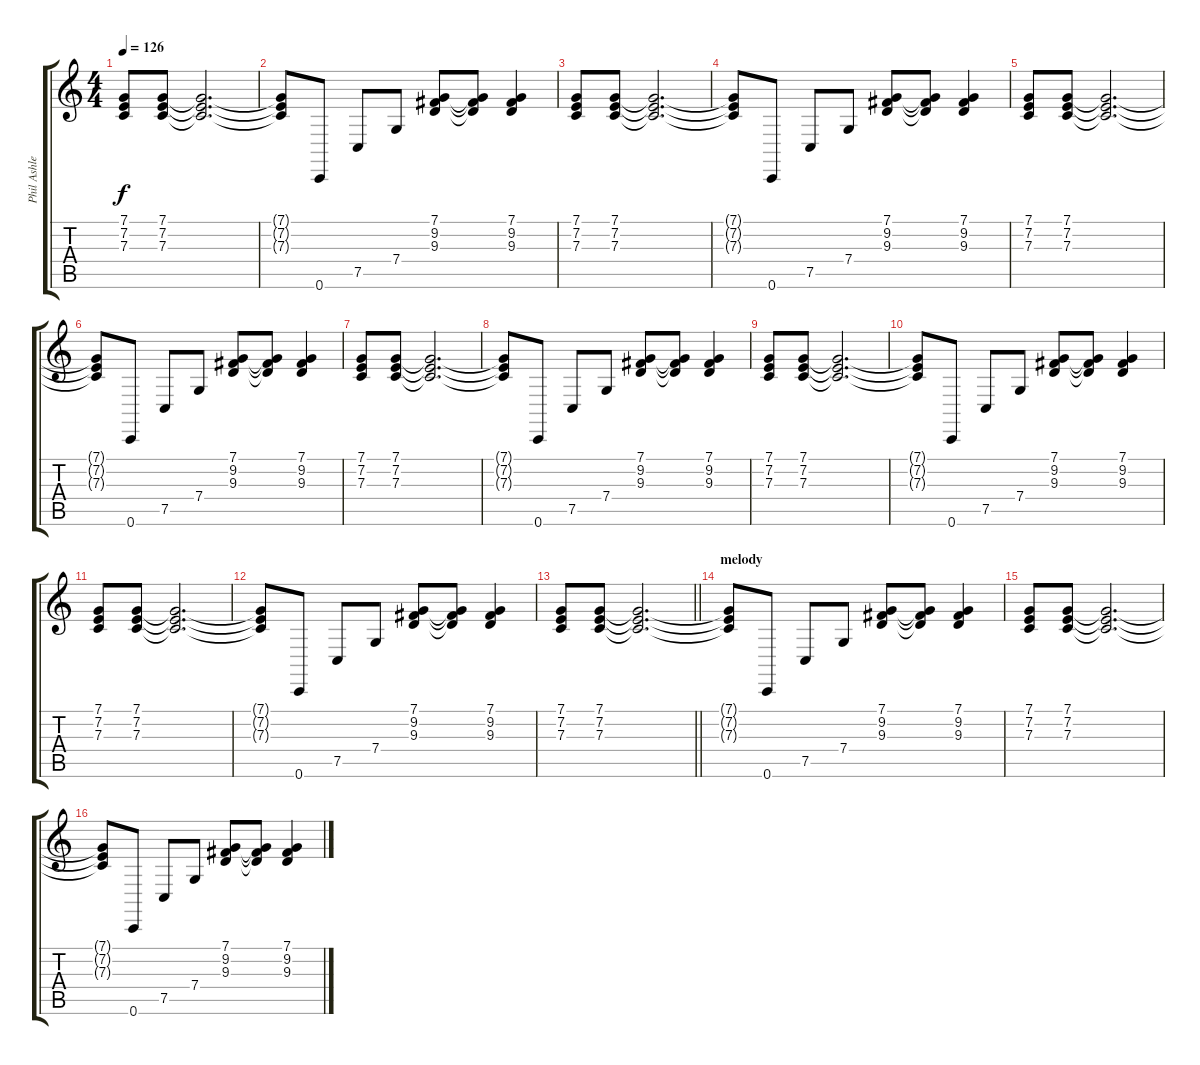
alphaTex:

\track ("Phil Ashley - keyboards" "Phil Ashle") {instrument electricgrandpiano}
\staff {score tabs}
\tuning (C4 A3 F3 C3 F2 C2) {hide}
\ts (4 4)
\tempo 126
\clef g2
\ks c
(7.1 7.2 7.3).8{dy f} (7.1 7.2 7.3).8 (7.1{t} 7.2{t} 7.3{t}).2{d} |
(7.1{t} 7.2{t} 7.3{t}).8 0.6.8 7.5.8 7.4.8 (7.1 9.2 9.3).8 (7.1{t} 9.2{t} 9.3{t}).8 (7.1 9.2 9.3).4 |
(7.1 7.2 7.3).8 (7.1 7.2 7.3).8 (7.1{t} 7.2{t} 7.3{t}).2{d} |
(7.1{t} 7.2{t} 7.3{t}).8 0.6.8 7.5.8 7.4.8 (7.1 9.2 9.3).8 (7.1{t} 9.2{t} 9.3{t}).8 (7.1 9.2 9.3).4 |
(7.1 7.2 7.3).8 (7.1 7.2 7.3).8 (7.1{t} 7.2{t} 7.3{t}).2{d} |
(7.1{t} 7.2{t} 7.3{t}).8 0.6.8 7.5.8 7.4.8 (7.1 9.2 9.3).8 (7.1{t} 9.2{t} 9.3{t}).8 (7.1 9.2 9.3).4 |
(7.1 7.2 7.3).8 (7.1 7.2 7.3).8 (7.1{t} 7.2{t} 7.3{t}).2{d} |
(7.1{t} 7.2{t} 7.3{t}).8 0.6.8 7.5.8 7.4.8 (7.1 9.2 9.3).8 (7.1{t} 9.2{t} 9.3{t}).8 (7.1 9.2 9.3).4 |
(7.1 7.2 7.3).8 (7.1 7.2 7.3).8 (7.1{t} 7.2{t} 7.3{t}).2{d} |
(7.1{t} 7.2{t} 7.3{t}).8 0.6.8 7.5.8 7.4.8 (7.1 9.2 9.3).8 (7.1{t} 9.2{t} 9.3{t}).8 (7.1 9.2 9.3).4 |
(7.1 7.2 7.3).8 (7.1 7.2 7.3).8 (7.1{t} 7.2{t} 7.3{t}).2{d} |
(7.1{t} 7.2{t} 7.3{t}).8 0.6.8 7.5.8 7.4.8 (7.1 9.2 9.3).8 (7.1{t} 9.2{t} 9.3{t}).8 (7.1 9.2 9.3).4 |
\barLineRight lightlight
(7.1 7.2 7.3).8 (7.1 7.2 7.3).8 (7.1{t} 7.2{t} 7.3{t}).2{d} |
\section ("" "melody")
(7.1{t} 7.2{t} 7.3{t}).8 0.6.8 7.5.8 7.4.8 (7.1 9.2 9.3).8 (7.1{t} 9.2{t} 9.3{t}).8 (7.1 9.2 9.3).4 |
(7.1 7.2 7.3).8 (7.1 7.2 7.3).8 (7.1{t} 7.2{t} 7.3{t}).2{d} |
(7.1{t} 7.2{t} 7.3{t}).8 0.6.8 7.5.8 7.4.8 (7.1 9.2 9.3).8 (7.1{t} 9.2{t} 9.3{t}).8 (7.1 9.2 9.3).4
